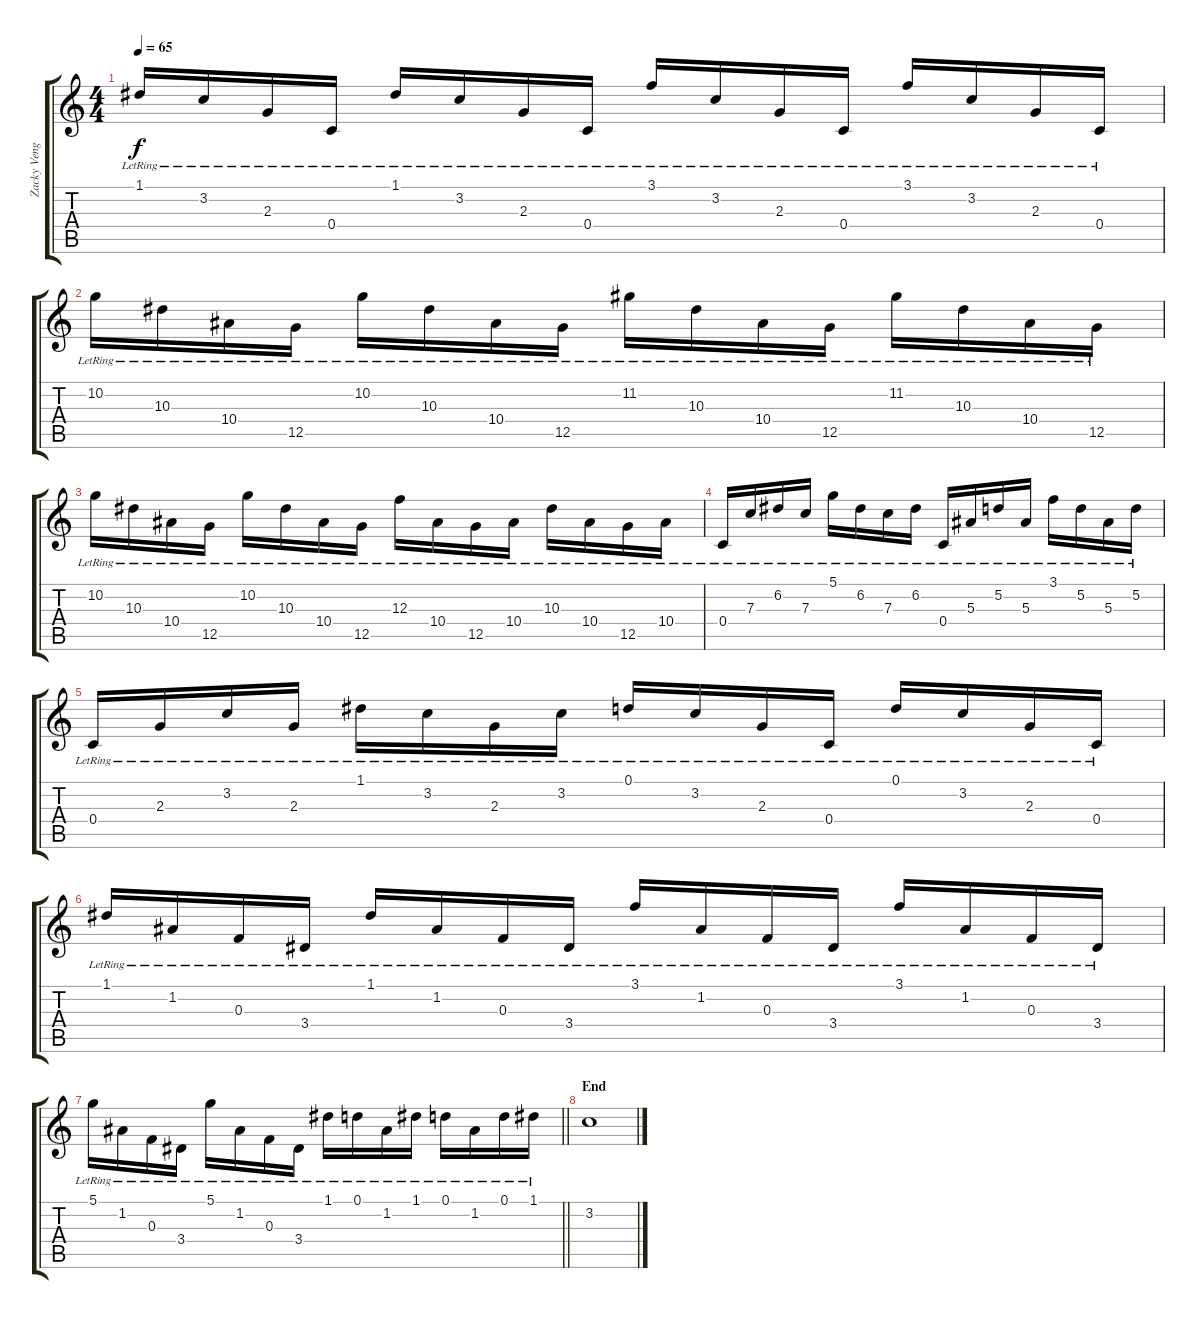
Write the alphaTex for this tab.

\track ("Zacky Vengeance [Guitar]" "Zacky Veng") {instrument electricguitarclean}
\staff {score tabs}
\tuning (D4 A3 F3 C3 G2 C2) {hide}
\ts (4 4)
\tempo 65
\clef g2
\ks c
1.1{lr}.16{dy f} 3.2{lr}.16 2.3{lr}.16 0.4{lr}.16 1.1{lr}.16 3.2{lr}.16 2.3{lr}.16 0.4{lr}.16 3.1{lr}.16 3.2{lr}.16 2.3{lr}.16 0.4{lr}.16 3.1{lr}.16 3.2{lr}.16 2.3{lr}.16 0.4{lr}.16 |
10.2{lr}.16 10.3{lr}.16 10.4{lr}.16 12.5{lr}.16 10.2{lr}.16 10.3{lr}.16 10.4{lr}.16 12.5{lr}.16 11.2{lr}.16 10.3{lr}.16 10.4{lr}.16 12.5{lr}.16 11.2{lr}.16 10.3{lr}.16 10.4{lr}.16 12.5{lr}.16 |
10.2{lr}.16 10.3{lr}.16 10.4{lr}.16 12.5{lr}.16 10.2{lr}.16 10.3{lr}.16 10.4{lr}.16 12.5{lr}.16 12.3{lr}.16 10.4{lr}.16 12.5{lr}.16 10.4{lr}.16 10.3{lr}.16 10.4{lr}.16 12.5{lr}.16 10.4{lr}.16 |
0.4{lr}.16 7.3{lr}.16 6.2{lr}.16 7.3{lr}.16 5.1{lr}.16 6.2{lr}.16 7.3{lr}.16 6.2{lr}.16 0.4{lr}.16 5.3{lr}.16 5.2{lr}.16 5.3{lr}.16 3.1{lr}.16 5.2{lr}.16 5.3{lr}.16 5.2{lr}.16 |
0.4{lr}.16 2.3{lr}.16 3.2{lr}.16 2.3{lr}.16 1.1{lr}.16 3.2{lr}.16 2.3{lr}.16 3.2{lr}.16 0.1{lr}.16 3.2{lr}.16 2.3{lr}.16 0.4{lr}.16 0.1{lr}.16 3.2{lr}.16 2.3{lr}.16 0.4{lr}.16 |
1.1{lr}.16 1.2{lr}.16 0.3{lr}.16 3.4{lr}.16 1.1{lr}.16 1.2{lr}.16 0.3{lr}.16 3.4{lr}.16 3.1{lr}.16 1.2{lr}.16 0.3{lr}.16 3.4{lr}.16 3.1{lr}.16 1.2{lr}.16 0.3{lr}.16 3.4{lr}.16 |
\barLineRight lightlight
5.1{lr}.16 1.2{lr}.16 0.3{lr}.16 3.4{lr}.16 5.1{lr}.16 1.2{lr}.16 0.3{lr}.16 3.4{lr}.16 1.1{lr}.16 0.1{lr}.16 1.2{lr}.16 1.1{lr}.16 0.1{lr}.16 1.2{lr}.16 0.1{lr}.16 1.1{lr}.16 |
\section ("" "End")
3.2.1
